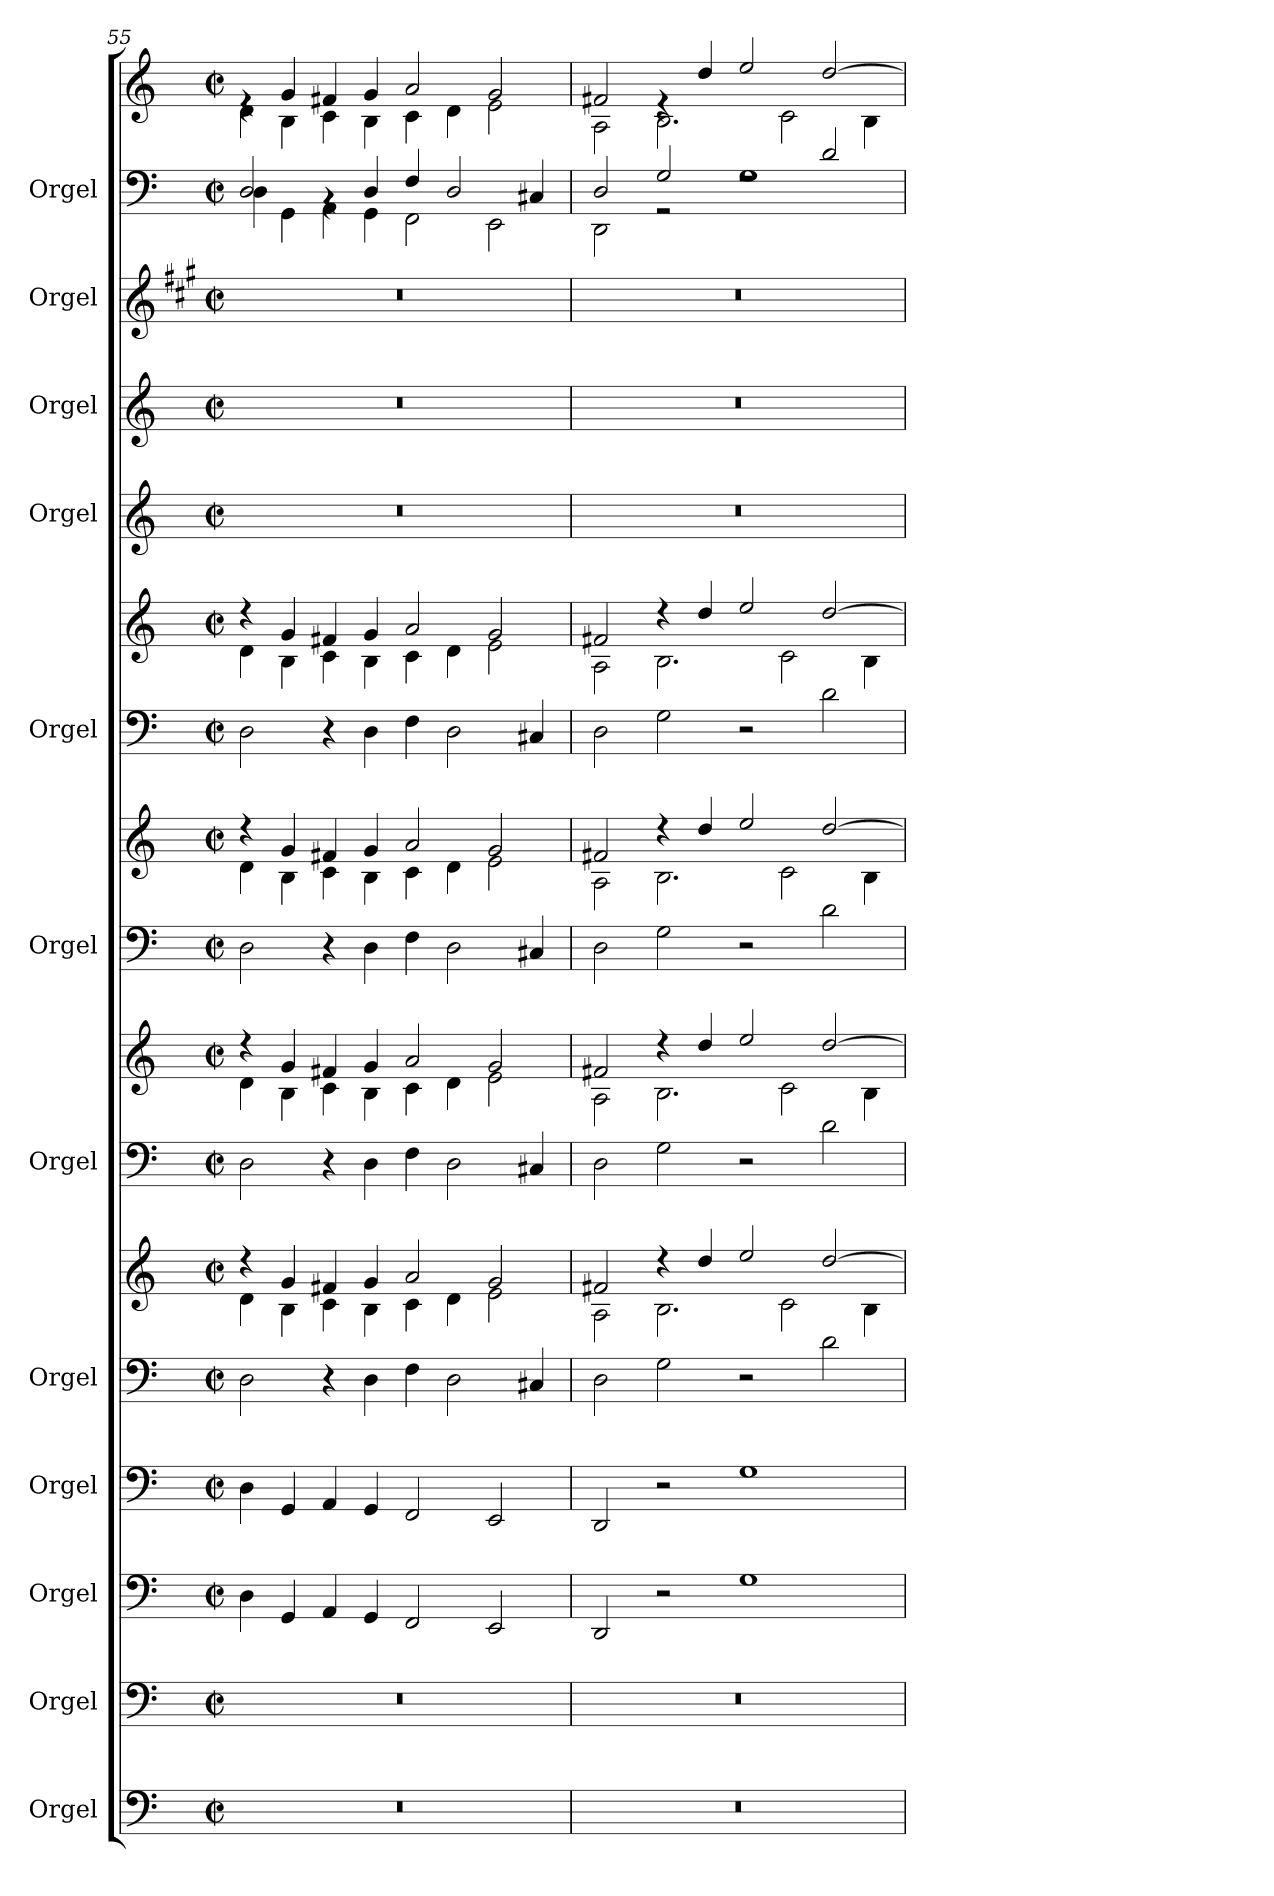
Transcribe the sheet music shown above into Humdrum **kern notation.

**kern	**kern	**kern	**kern	**kern	**kern	**kern	**kern	**kern	**kern	**kern	**kern	**kern	**kern	**kern	**kern	**kern
*part12	*part11	*part10	*part9	*part8	*part8	*part7	*part7	*part6	*part6	*part5	*part5	*part4	*part3	*part2	*part1	*part1
*staff17	*staff16	*staff15	*staff14	*staff13	*staff12	*staff11	*staff10	*staff9	*staff8	*staff7	*staff6	*staff5	*staff4	*staff3	*staff2	*staff1
*I"Orgel	*I"Orgel	*I"Orgel	*I"Orgel	*I"Orgel	*	*I"Orgel	*	*I"Orgel	*	*I"Orgel	*	*I"Orgel	*I"Orgel	*I"Orgel	*I"Orgel	*
*I'Org.	*I'Org.	*I'Org.	*I'Org.	*I'Org.	*	*I'Org.	*	*I'Org.	*	*I'Org.	*	*I'Org.	*I'Org.	*I'Org.	*	*
*clefF4	*clefF4	*clefF4	*clefF4	*clefF4	*clefG2	*clefF4	*clefG2	*clefF4	*clefG2	*clefF4	*clefG2	*clefG2	*clefG2	*clefG2	*clefF4	*clefG2
*	*	*	*	*	*	*	*	*	*	*	*	*	*	*ITrd5c9	*	*
*k[]	*k[]	*k[]	*k[]	*k[]	*k[]	*k[]	*k[]	*k[]	*k[]	*k[]	*k[]	*k[]	*k[]	*k[]	*k[]	*k[]
*M4/2	*M4/2	*M4/2	*M4/2	*M4/2	*M4/2	*M4/2	*M4/2	*M4/2	*M4/2	*M4/2	*M4/2	*M4/2	*M4/2	*M4/2	*M4/2	*M4/2
*met(c|)	*met(c|)	*met(c|)	*met(c|)	*met(c|)	*met(c|)	*met(c|)	*met(c|)	*met(c|)	*met(c|)	*met(c|)	*met(c|)	*met(c|)	*met(c|)	*met(c|)	*met(c|)	*met(c|)
=55	=55	=55	=55	=55	=55	=55	=55	=55	=55	=55	=55	=55	=55	=55	=55	=55
*	*	*	*	*	*^	*	*^	*	*^	*	*^	*	*	*	*^	*^
0r	0r	4D\	4D\	2D\	4r	4d\	2D\	4r	4d\	2D\	4r	4d\	2D\	4r	4d\	0r	0r	0r	2D/	4D\	4re	4d\
.	.	4GG/	4GG/	.	4g/	4B\	.	4g/	4B\	.	4g/	4B\	.	4g/	4B\	.	.	.	.	4GG\	4g/	4B\
.	.	4AA/	4AA/	4r	4f#X/	4c\	4r	4f#X/	4c\	4r	4f#X/	4c\	4r	4f#X/	4c\	.	.	.	4rBB	4AA\	4f#X/	4c\
.	.	4GG/	4GG/	4D\	4g/	4B\	4D\	4g/	4B\	4D\	4g/	4B\	4D\	4g/	4B\	.	.	.	4D/	4GG\	4g/	4B\
.	.	2FF/	2FF/	4F\	2a/	4c\	4F\	2a/	4c\	4F\	2a/	4c\	4F\	2a/	4c\	.	.	.	4F/	2FF\	2a/	4c\
.	.	.	.	2D\	.	4d\	2D\	.	4d\	2D\	.	4d\	2D\	.	4d\	.	.	.	2D/	.	.	4d\
.	.	2EE/	2EE/	.	2g/	2e\	.	2g/	2e\	.	2g/	2e\	.	2g/	2e\	.	.	.	.	2EE\	2g/	2e\
.	.	.	.	4C#X/	.	.	4C#X/	.	.	4C#X/	.	.	4C#X/	.	.	.	.	.	4C#X/	.	.	.
=56	=56	=56	=56	=56	=56	=56	=56	=56	=56	=56	=56	=56	=56	=56	=56	=56	=56	=56	=56	=56	=56	=56
0r	0r	2DD/	2DD/	2D\	2f#X/	2A\	2D\	2f#X/	2A\	2D\	2f#X/	2A\	2D\	2f#X/	2A\	0r	0r	0r	2D/	2DD\	2f#X/	2A\
.	.	2r	2r	2G\	4r	2.B\	2G\	4r	2.B\	2G\	4r	2.B\	2G\	4r	2.B\	.	.	.	2G/	2r	4re	2.B\
.	.	.	.	.	4dd/	.	.	4dd/	.	.	4dd/	.	.	4dd/	.	.	.	.	.	.	4dd/	.
.	.	1G	1G	2r	2ee/	.	2r	2ee/	.	2r	2ee/	.	2r	2ee/	.	.	.	.	2rF	1G	2ee/	.
.	.	.	.	.	.	2c\	.	.	2c\	.	.	2c\	.	.	2c\	.	.	.	.	.	.	2c\
.	.	.	.	2d\	[2dd/	.	2d\	[2dd/	.	2d\	[2dd/	.	2d\	[2dd/	.	.	.	.	2d/	.	[2dd/	.
.	.	.	.	.	.	4B\	.	.	4B\	.	.	4B\	.	.	4B\	.	.	.	.	.	.	4B\
*	*	*	*	*	*	*	*	*	*	*	*	*	*	*	*	*	*	*	*v	*v	*	*
*	*	*	*	*	*v	*v	*	*v	*v	*	*v	*v	*	*v	*v	*	*	*	*	*v	*v
=	=	=	=	=	=	=	=	=	=	=	=	=	=	=	=	=
*-	*-	*-	*-	*-	*-	*-	*-	*-	*-	*-	*-	*-	*-	*-	*-	*-
